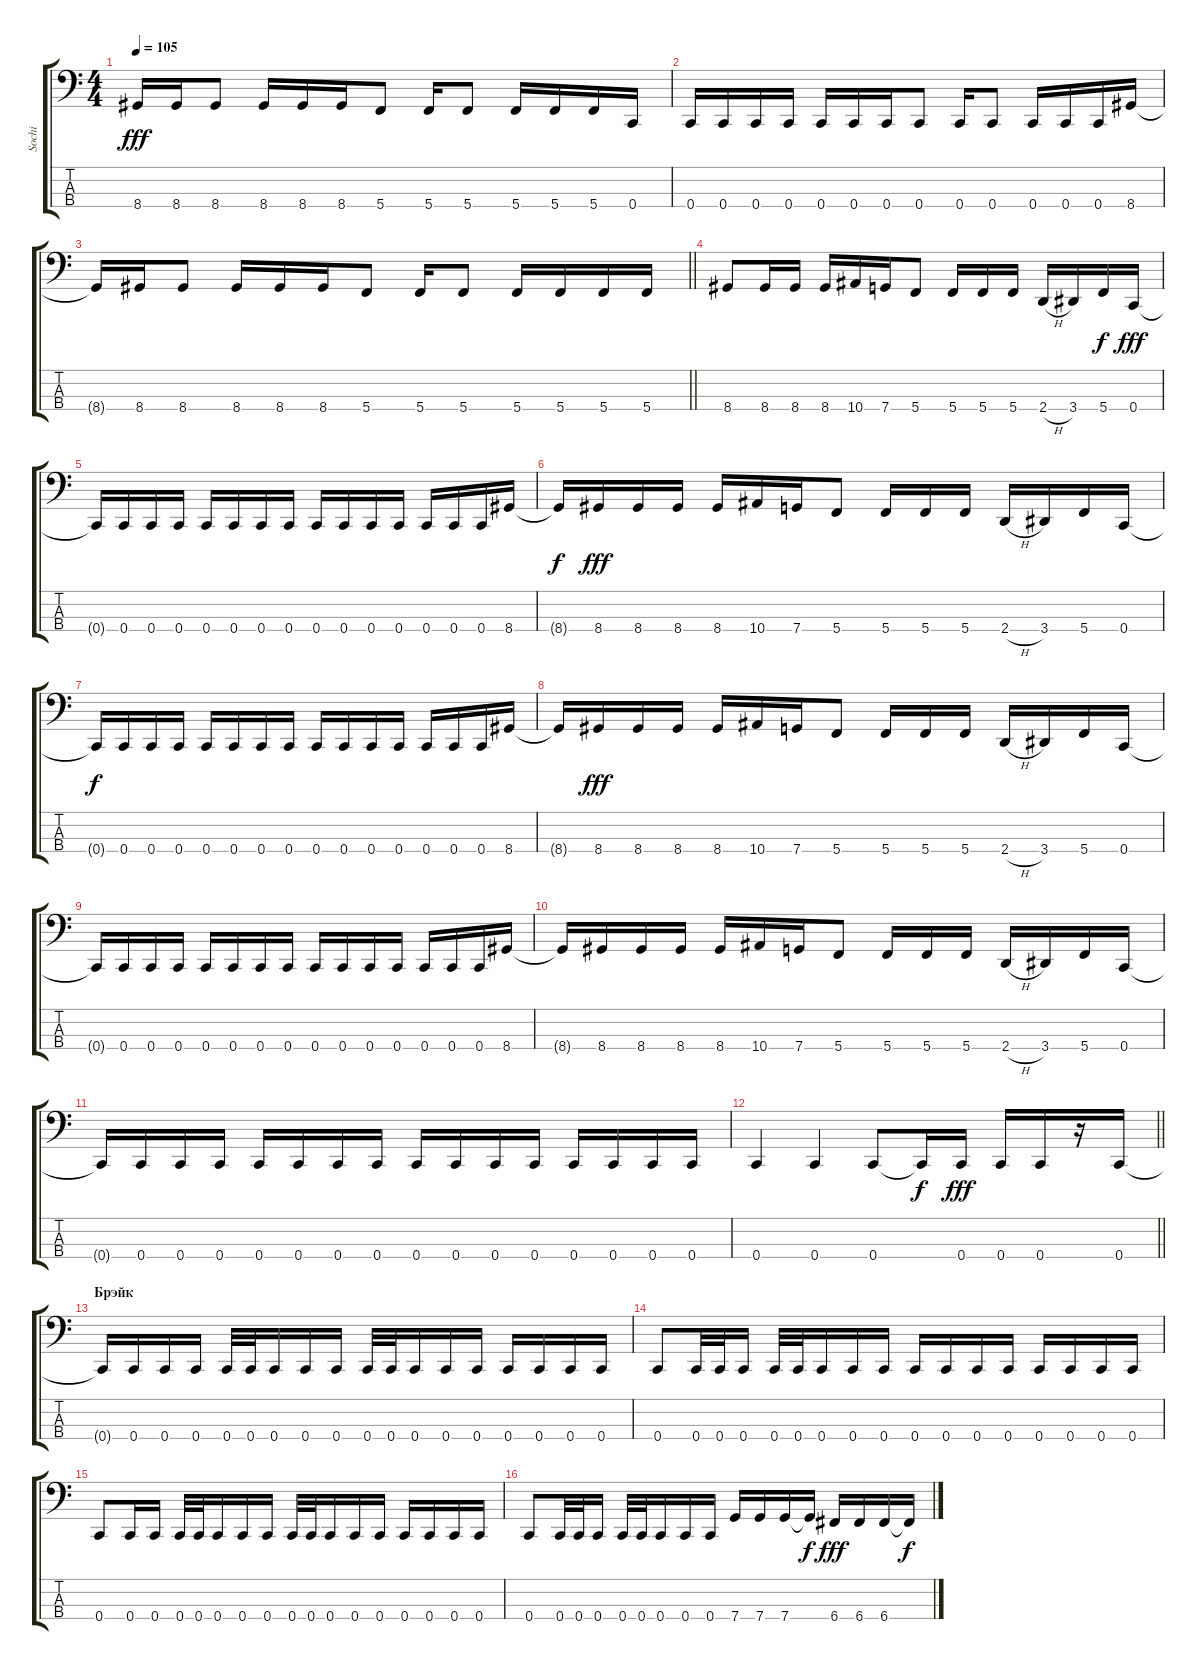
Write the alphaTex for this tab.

\track ("Sochi" "Sochi") {instrument electricbasspick}
\staff {score tabs}
\tuning (F2 C2 G1 C1) {hide}
\ts (4 4)
\tempo 105
\clef f4
\ks c
8.4{t}.16{dy fff} 8.4.16 8.4.8 8.4.16 8.4.16 8.4.16 5.4.8 5.4.16 5.4.8 5.4.16 5.4.16 5.4.16 0.4.16 |
0.4.16 0.4.16 0.4.16 0.4.16 0.4.16 0.4.16 0.4.16 0.4.8 0.4.16 0.4.8 0.4.16 0.4.16 0.4.16 8.4.16 |
\barLineRight lightlight
8.4{t}.16 8.4.16 8.4.8 8.4.16 8.4.16 8.4.16 5.4.8 5.4.16 5.4.8 5.4.16 5.4.16 5.4.16 5.4.16 |
\section ("" "")
8.4.8 8.4.16 8.4.16 8.4.16 10.4.16 7.4.16 5.4.8 5.4.16 5.4.16 5.4.16 2.4{h}.16 3.4.16 5.4.16{dy f} 0.4.16{dy fff} |
0.4{t}.16 0.4.16 0.4.16 0.4.16 0.4.16 0.4.16 0.4.16 0.4.16 0.4.16 0.4.16 0.4.16 0.4.16 0.4.16 0.4.16 0.4.16 8.4.16 |
8.4{t}.16{dy f} 8.4.16{dy fff} 8.4.16 8.4.16 8.4.16 10.4.16 7.4.16 5.4.8 5.4.16 5.4.16 5.4.16 2.4{h}.16 3.4.16 5.4.16 0.4.16 |
0.4{t}.16{dy f} 0.4.16 0.4.16 0.4.16 0.4.16 0.4.16 0.4.16 0.4.16 0.4.16 0.4.16 0.4.16 0.4.16 0.4.16 0.4.16 0.4.16 8.4.16 |
8.4{t}.16 8.4.16{dy fff} 8.4.16 8.4.16 8.4.16 10.4.16 7.4.16 5.4.8 5.4.16 5.4.16 5.4.16 2.4{h}.16 3.4.16 5.4.16 0.4.16 |
0.4{t}.16 0.4.16 0.4.16 0.4.16 0.4.16 0.4.16 0.4.16 0.4.16 0.4.16 0.4.16 0.4.16 0.4.16 0.4.16 0.4.16 0.4.16 8.4.16 |
8.4{t}.16 8.4.16 8.4.16 8.4.16 8.4.16 10.4.16 7.4.16 5.4.8 5.4.16 5.4.16 5.4.16 2.4{h}.16 3.4.16 5.4.16 0.4.16 |
0.4{t}.16 0.4.16 0.4.16 0.4.16 0.4.16 0.4.16 0.4.16 0.4.16 0.4.16 0.4.16 0.4.16 0.4.16 0.4.16 0.4.16 0.4.16 0.4.16 |
\barLineRight lightlight
0.4.4 0.4.4 0.4.8 0.4{t}.16{dy f} 0.4.16{dy fff} 0.4.16 0.4.16 r.16 0.4.16 |
\section ("" "Брэйк")
0.4{t}.16 0.4.16 0.4.16 0.4.16 0.4.32 0.4.32 0.4.16 0.4.16 0.4.16 0.4.32 0.4.32 0.4.16 0.4.16 0.4.16 0.4.16 0.4.16 0.4.16 0.4.16 |
0.4.8 0.4.32 0.4.32 0.4.16 0.4.32 0.4.32 0.4.16 0.4.16 0.4.16 0.4.16 0.4.16 0.4.16 0.4.16 0.4.16 0.4.16 0.4.16 0.4.16 |
0.4.8 0.4.16 0.4.16 0.4.32 0.4.32 0.4.16 0.4.16 0.4.16 0.4.32 0.4.32 0.4.16 0.4.16 0.4.16 0.4.16 0.4.16 0.4.16 0.4.16 |
0.4.8 0.4.32 0.4.32 0.4.16 0.4.32 0.4.32 0.4.16 0.4.16 0.4.16 7.4.16 7.4.16 7.4.16 7.4{t}.16{dy f} 6.4.16{dy fff} 6.4.16 6.4.16 6.4{t}.16{dy f}
